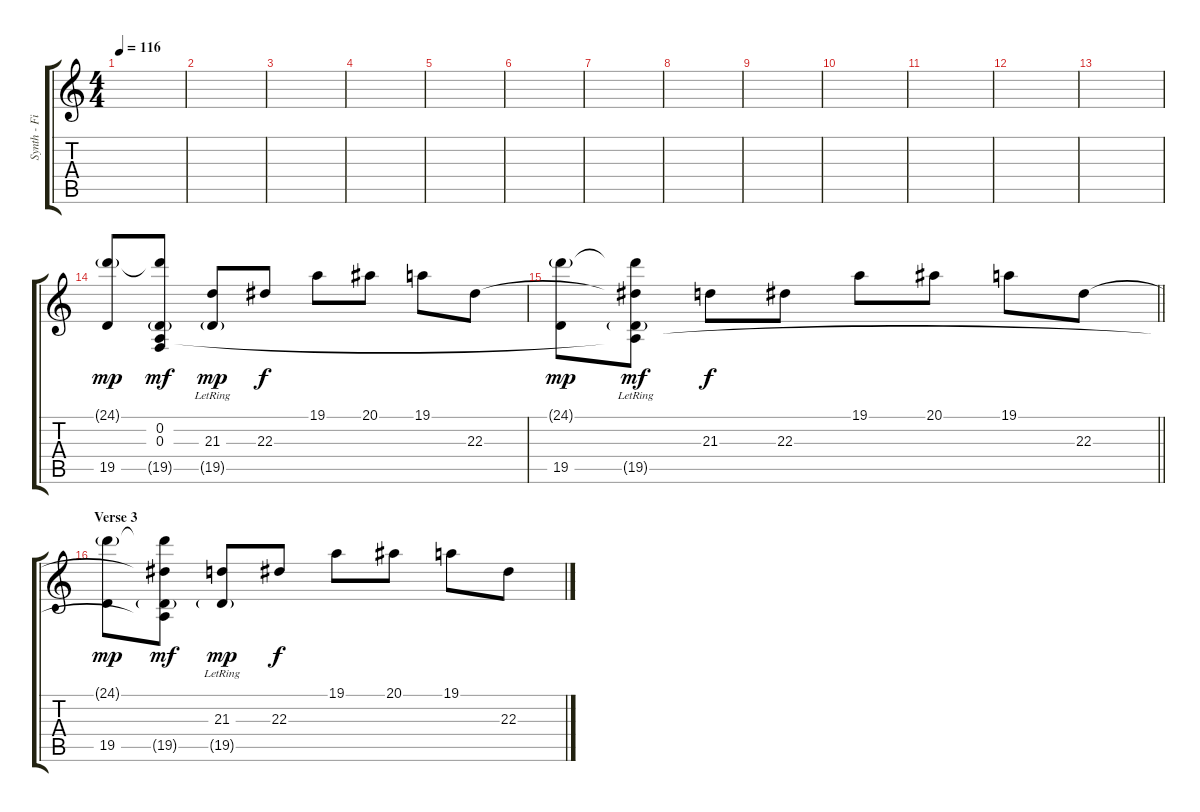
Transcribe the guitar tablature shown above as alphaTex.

\track ("Synth - Fills 1" "Synth - Fi") {instrument vibraphone}
\staff {score tabs}
\tuning (D4 A3 F3 C3 G2 D2) {hide}
\ts (4 4)
\tempo 116
\clef g2
\ks c
|
|
|
|
|
|
|
|
|
|
|
|
|
(24.1{g} 19.5).8{dy mp volume 7 instrument vibraphone} (24.1{t} 0.2 0.3 19.5{g}).8{dy mf} (21.3 19.5{g lr}).8{dy mp} 22.3.8{dy f} 19.1.8 20.1.8 19.1.8 22.3.8 |
\barLineRight lightlight
(24.1{g} 19.5).8{dy mp} (24.1{t} 0.2{t} 22.3{t} 19.5{g lr}).8{dy mf} 21.3.8{dy f} 22.3.8 19.1.8 20.1.8 19.1.8 22.3.8 |
\section ("" "Verse 3")
(24.1{g} 19.5).8{dy mp} (24.1{t} 0.2{t} 22.3{t} 19.5{g}).8{dy mf} (21.3 19.5{g lr}).8{dy mp} 22.3.8{dy f} 19.1.8 20.1.8 19.1.8 22.3.8
